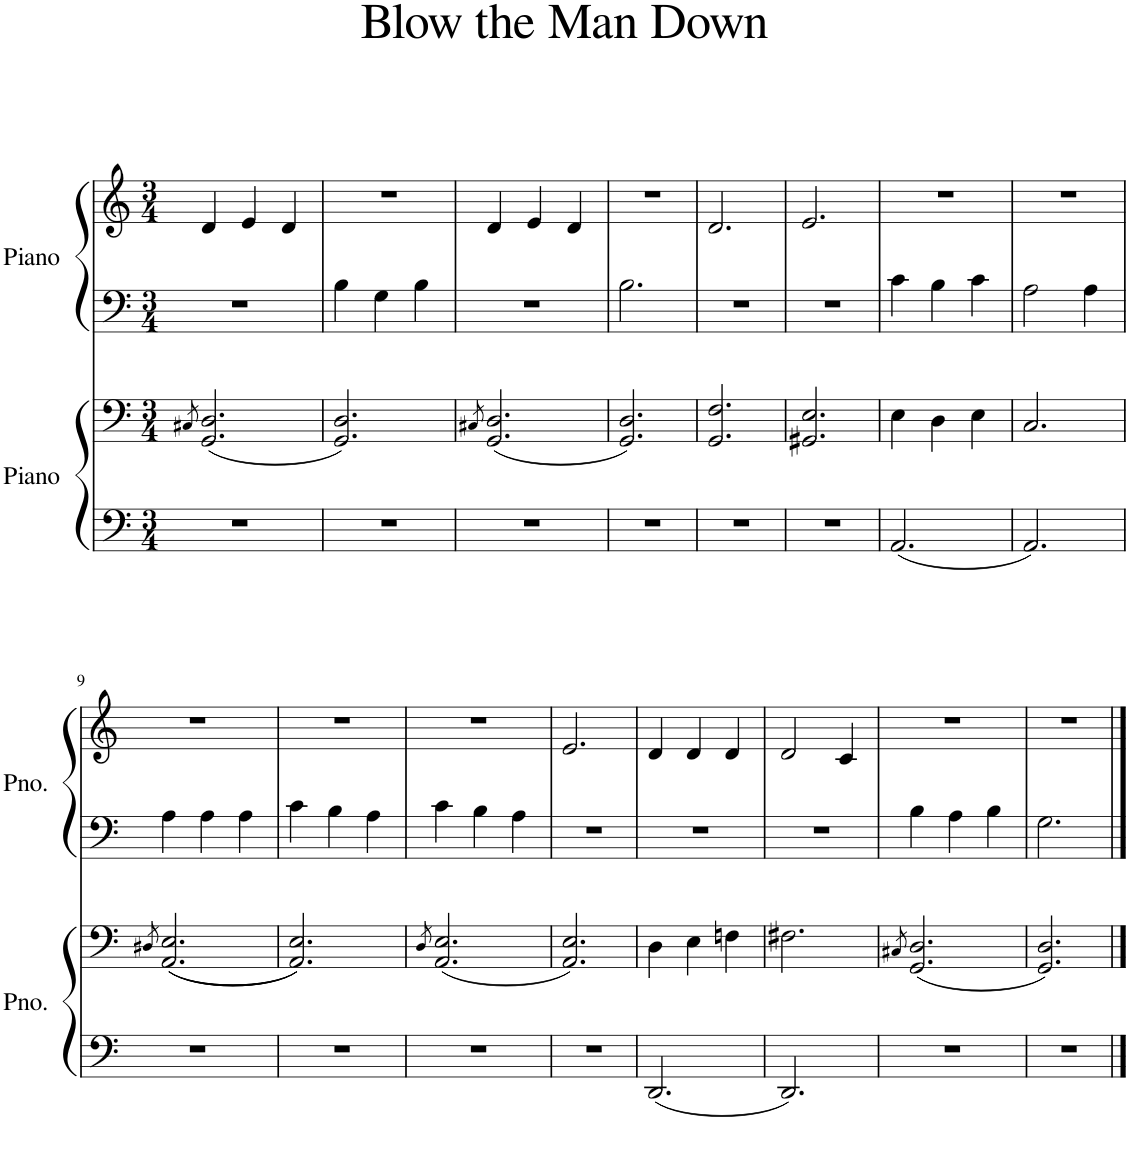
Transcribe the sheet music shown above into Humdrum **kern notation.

**kern	**kern	**kern	**kern
*part2	*part2	*part1	*part1
*staff4	*staff3	*staff2	*staff1
*I"Piano	*	*I"Piano	*
*I'Pno.	*	*I'Pno.	*
*clefF4	*clefF4	*clefF4	*clefG2
*k[]	*k[]	*k[]	*k[]
*M3/4	*M3/4	*M3/4	*M3/4
=1	=1	=1	=1
.	8qC#X/	.	.
2.r	(2.GG/ 2.D/	2.r	4d/
.	.	.	4e/
.	.	.	4d/
=2	=2	=2	=2
2.r	2.GG/ 2.D/)	4B\	2.r
.	.	4G\	.
.	.	4B\	.
=3	=3	=3	=3
.	8qC#X/	.	.
2.r	(2.GG/ 2.D/	2.r	4d/
.	.	.	4e/
.	.	.	4d/
=4	=4	=4	=4
2.r	2.GG/ 2.D/)	2.B\	2.r
=5	=5	=5	=5
2.r	2.GG/ 2.F/	2.r	2.d/
=6	=6	=6	=6
2.r	2.GG#X/ 2.E/	2.r	2.e/
=7	=7	=7	=7
2.AA/	4E\	4c\	2.r
.	4D\	4B\	.
.	4E\	4c\	.
=8	=8	=8	=8
2.AA/	2.C/	2A\	2.r
.	.	4A\	.
!!LO:LB:g=z
=9	=9	=9	=9
.	8qD#X/	.	.
2.r	((2.AA/ 2.E/	4A\	2.r
.	.	4A\	.
.	.	4A\	.
=10	=10	=10	=10
2.r	2.AA/ 2.E/))	4c\	2.r
.	.	4B\	.
.	.	4A\	.
=11	=11	=11	=11
.	8qD/	.	.
2.r	(2.AA/ 2.E/	4c\	2.r
.	.	4B\	.
.	.	4A\	.
=12	=12	=12	=12
2.r	2.AA/ 2.E/)	2.r	2.e/
=13	=13	=13	=13
2.DD/	4D\	2.r	4d/
.	4E\	.	4d/
.	4Fn\	.	4d/
=14	=14	=14	=14
2.DD/	2.F#X\	2.r	2d/
.	.	.	4c/
=15	=15	=15	=15
.	8qC#X/	.	.
2.r	(2.GG/ 2.D/	4B\	2.r
.	.	4A\	.
.	.	4B\	.
=16	=16	=16	=16
2.r	2.GG/ 2.D/)	2.G\	2.r
==	==	==	==
*-	*-	*-	*-
